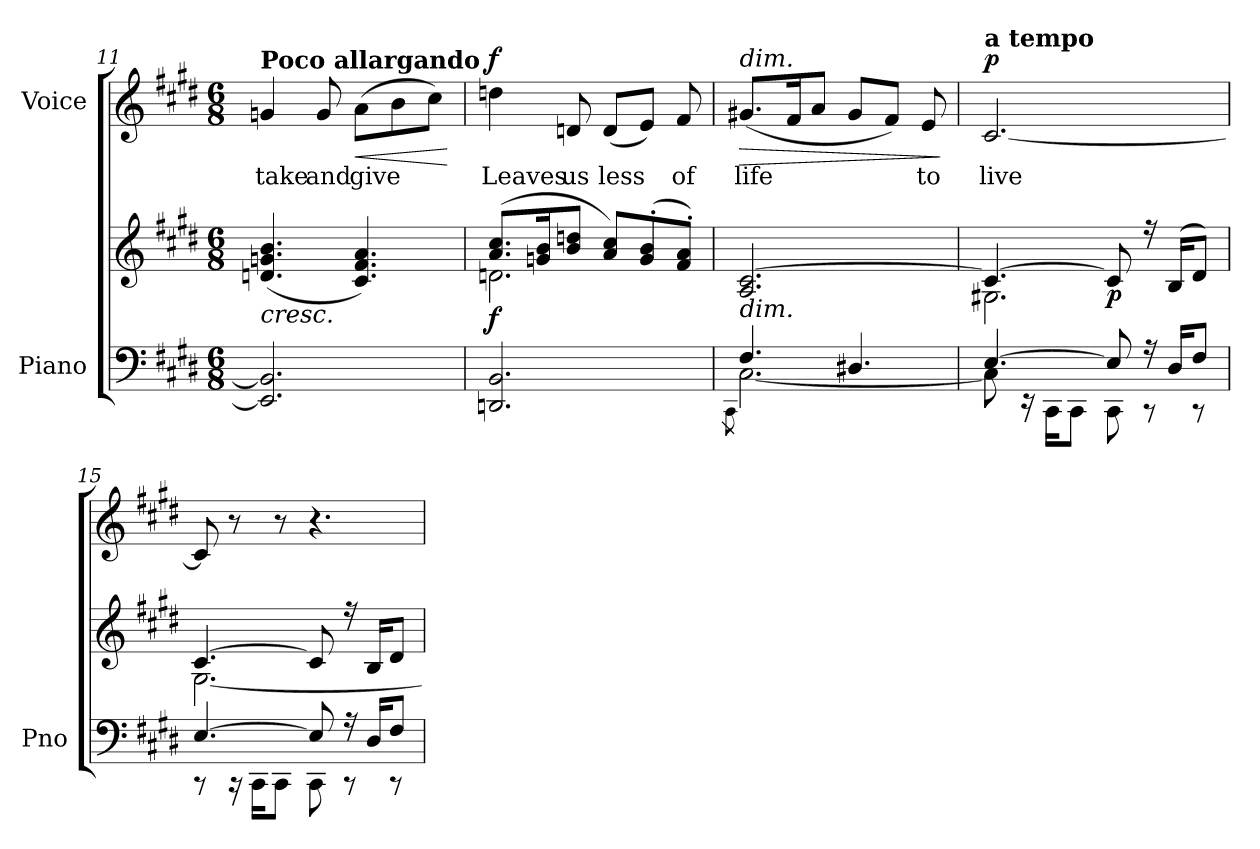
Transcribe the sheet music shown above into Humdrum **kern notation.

**kern	**kern	**dynam	**kern	**text	**dynam
*part2	*part2	*part2	*part1	*part1	*part1
*staff3	*staff2	*staff2/3	*staff1	*staff1	*staff1
*I"Piano	*	*	*I"Voice	*	*
*I'Pno	*	*	*	*	*
*clefF4	*clefG2	*	*clefG2	*	*
*k[f#c#g#d#]	*k[f#c#g#d#]	*	*k[f#c#g#d#]	*	*
*M6/8	*M6/8	*	*M6/8	*	*
=11	=11	=11	=11	=11	=11
!	!	!	!LO:TX:a:B:t=Poco allargando	!	!
!	!LO:TX:b:i:t=cresc.	!	!	!	!
2.EE/] 2.BB/]	(>4.dn/ 4.gn/ 4.b/	.	4gn/	take	.
.	.	.	8g/	and	.
!	!	!	!	!	!LO:HP:b
.	4.c#/ 4.f#/ 4.a/)	.	(8a\L	give	<
.	.	.	8b\	.	.
.	.	.	8cc#\J)	.	.
.	.	.	.	.	[
=12	=12	=12	=12	=12	=12
*	*^	*	*	*	*
!	!	!	!LO:DY:b	!	!	!LO:DY:a
2.DDn/ 2.BB/	(8.a/ 8.cc#/L	2.dn\	f	4ddn\	Leaves	f
.	16gn/ 16b/K	.	.	.	.	.
.	8b/ 8ddn/J	.	.	8dn/	us	.
.	8a/ 8cc#/L)	.	.	(8d/L	less	.
.	(8g/' 8b/'	.	.	8e/J)	.	.
.	8f#/' 8a/'J)	.	.	8f#/	of	.
*	*v	*v	*	*	*	*
=13	=13	=13	=13	=13	=13
*^	*	*	*	*	*
.	8qCC#\	.	.	.	.	.
!	!	!	!	!LO:TX:a:i:t=dim.	!	!
!	!	!LO:TX:b:i:t=dim.	!	!	!	!
!	!	!	!	!	!	!LO:HP:b
4.F#/	[2.C#\	2.A/ [2.c#/	.	(8.g#X/L	life	>
.	.	.	.	16f#/K	.	.
.	.	.	.	8a/J	.	.
4.D#X/	.	.	.	8g#/L	.	.
.	.	.	.	8f#/J)	.	.
.	.	.	.	8e/	to	.
*v	*v	*	*	*	*	*
.	.	.	.	.	]
=14	=14	=14	=14	=14	=14
*^	*^	*	*	*	*
!	!	!	!	!	!LO:TX:a:B:t=a tempo	!	!
!	!	!	!	!	!	!	!LO:DY:a
[4.E/	8C#\]	4.c#/_	2.G#X\	.	[2.c#/	live	p
.	16r	.	.	.	.	.	.
.	16CC#\KL	.	.	.	.	.	.
.	8CC#\J	.	.	.	.	.	.
!	!	!	!	!LO:DY:b	!	!	!
8E/]	8CC#\	8c#/]	.	p	.	.	.
16r	8r	16r	.	.	.	.	.
16D#/KL	.	(<16B/KL	.	.	.	.	.
8F#/J	8r	8d#/J)	.	.	.	.	.
=15	=15	=15	=15	=15	=15	=15	=15
[4.E/	8r	[4.c#/	[2.G#\	.	8c#/]	.	.
.	16r	.	.	.	8r	.	.
.	16CC#\KL	.	.	.	.	.	.
.	8CC#\J	.	.	.	8r	.	.
8E/]	8CC#\	8c#/]	.	.	4.r	.	.
16r	8r	16r	.	.	.	.	.
16D#/KL	.	16B/KL	.	.	.	.	.
8F#/J	8r	8d#/J	.	.	.	.	.
*v	*v	*	*	*	*	*	*
*	*v	*v	*	*	*	*
=	=	=	=	=	=
*-	*-	*-	*-	*-	*-
